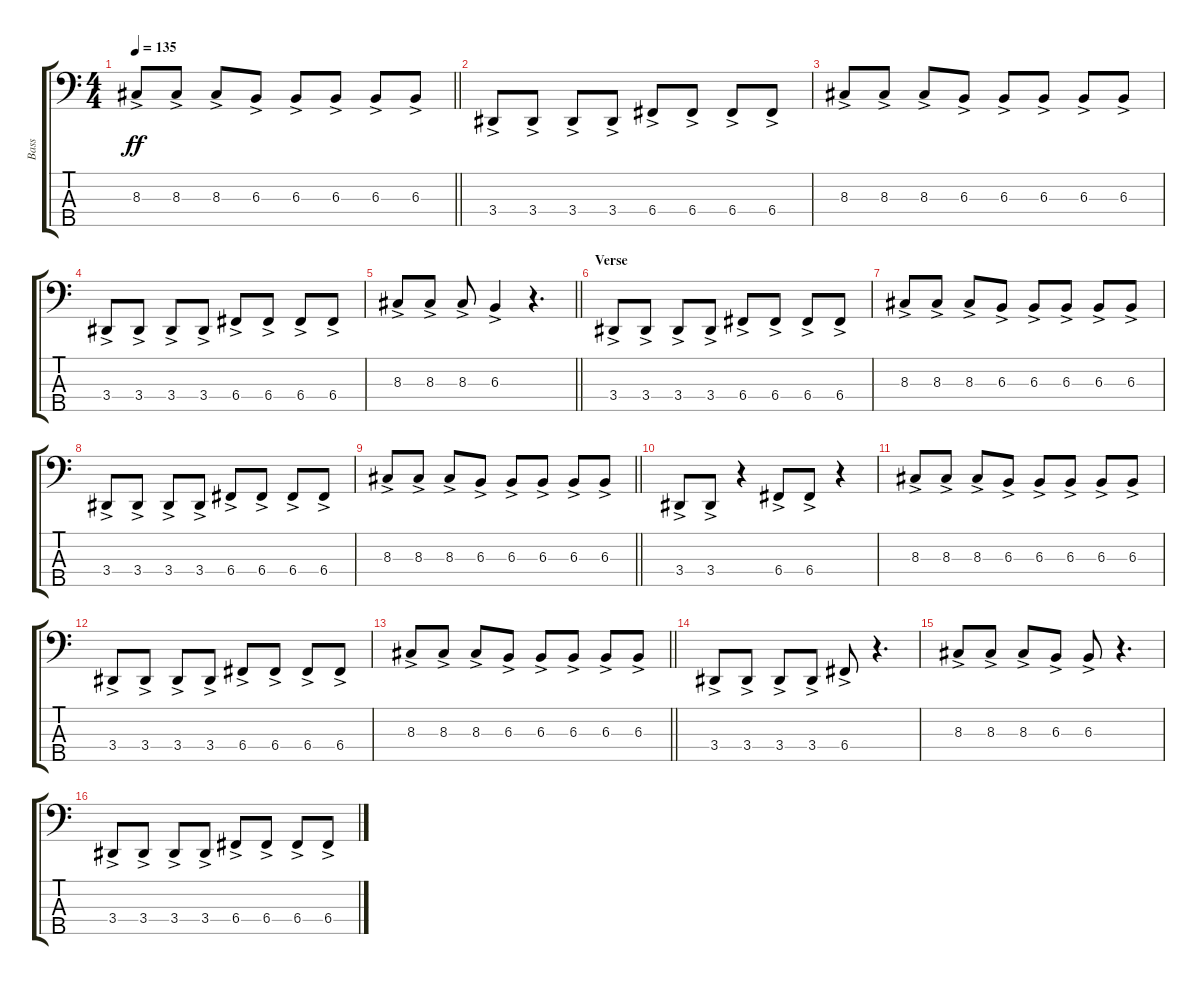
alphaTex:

\track ("Bass" "Bass") {instrument electricbassfinger}
\staff {score tabs}
\tuning (Eb2 Bb1 F1 C1 G0) {hide}
\ts (4 4)
\tempo 135
\clef f4
\barLineRight lightlight
\ks c
8.3{ac}.8{dy ff} 8.3{ac}.8 8.3{ac}.8 6.3{ac}.8 6.3{ac}.8 6.3{ac}.8 6.3{ac}.8 6.3{ac}.8 |
\section ("" "")
3.4{ac}.8 3.4{ac}.8 3.4{ac}.8 3.4{ac}.8 6.4{ac}.8 6.4{ac}.8 6.4{ac}.8 6.4{ac}.8 |
8.3{ac}.8 8.3{ac}.8 8.3{ac}.8 6.3{ac}.8 6.3{ac}.8 6.3{ac}.8 6.3{ac}.8 6.3{ac}.8 |
3.4{ac}.8 3.4{ac}.8 3.4{ac}.8 3.4{ac}.8 6.4{ac}.8 6.4{ac}.8 6.4{ac}.8 6.4{ac}.8 |
\barLineRight lightlight
8.3{ac}.8 8.3{ac}.8 8.3{ac}.8 6.3{ac}.4 r.4{d} |
\section ("" "Verse")
3.4{ac}.8 3.4{ac}.8 3.4{ac}.8 3.4{ac}.8 6.4{ac}.8 6.4{ac}.8 6.4{ac}.8 6.4{ac}.8 |
8.3{ac}.8 8.3{ac}.8 8.3{ac}.8 6.3{ac}.8 6.3{ac}.8 6.3{ac}.8 6.3{ac}.8 6.3{ac}.8 |
3.4{ac}.8 3.4{ac}.8 3.4{ac}.8 3.4{ac}.8 6.4{ac}.8 6.4{ac}.8 6.4{ac}.8 6.4{ac}.8 |
\barLineRight lightlight
8.3{ac}.8 8.3{ac}.8 8.3{ac}.8 6.3{ac}.8 6.3{ac}.8 6.3{ac}.8 6.3{ac}.8 6.3{ac}.8 |
\section ("" "")
3.4{ac}.8 3.4{ac}.8 r.4 6.4{ac}.8 6.4{ac}.8 r.4 |
8.3{ac}.8 8.3{ac}.8 8.3{ac}.8 6.3{ac}.8 6.3{ac}.8 6.3{ac}.8 6.3{ac}.8 6.3{ac}.8 |
3.4{ac}.8 3.4{ac}.8 3.4{ac}.8 3.4{ac}.8 6.4{ac}.8 6.4{ac}.8 6.4{ac}.8 6.4{ac}.8 |
\barLineRight lightlight
8.3{ac}.8 8.3{ac}.8 8.3{ac}.8 6.3{ac}.8 6.3{ac}.8 6.3{ac}.8 6.3{ac}.8 6.3{ac}.8 |
\section ("" "")
3.4{ac}.8 3.4{ac}.8 3.4{ac}.8 3.4{ac}.8 6.4{ac}.8 r.4{d} |
8.3{ac}.8 8.3{ac}.8 8.3{ac}.8 6.3{ac}.8 6.3{ac}.8 r.4{d} |
3.4{ac}.8 3.4{ac}.8 3.4{ac}.8 3.4{ac}.8 6.4{ac}.8 6.4{ac}.8 6.4{ac}.8 6.4{ac}.8
